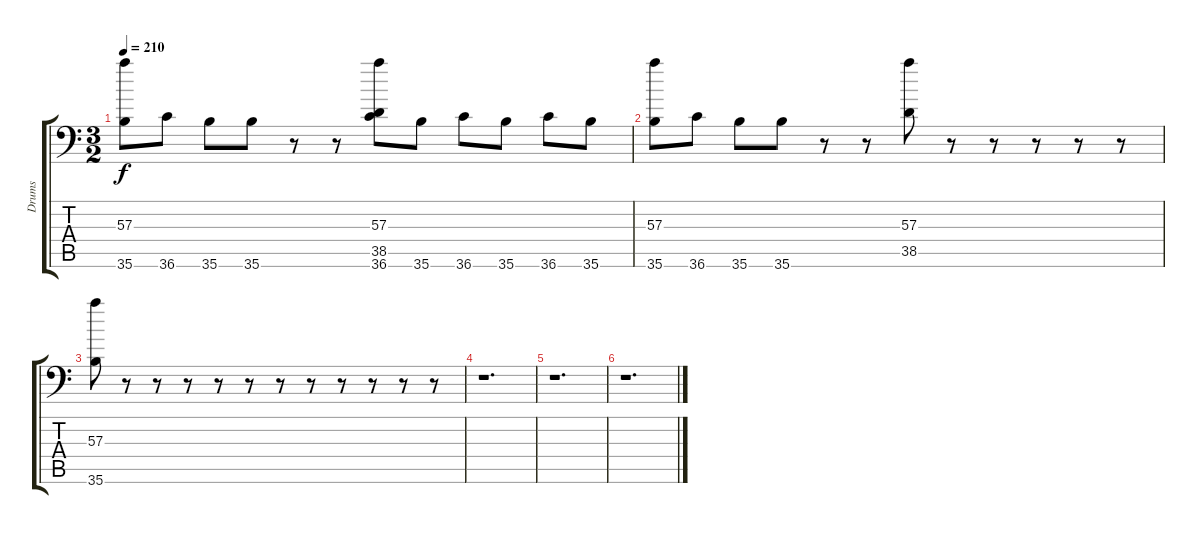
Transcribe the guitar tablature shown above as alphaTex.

\track ("Drums" "Drums") {instrument acousticgrandpiano}
\staff {score tabs}
\tuning (C-1 C-1 C-1 C-1 C-1 C-1) {hide}
\ts (3 2)
\tempo 210
\clef f4
\ks c
(57.3 35.6).8{dy f} 36.6.8 35.6.8 35.6.8 r.8 r.8 (57.3 38.5 36.6).8 35.6.8 36.6.8 35.6.8 36.6.8 35.6.8 |
(57.3 35.6).8 36.6.8 35.6.8 35.6.8 r.8 r.8 (57.3 38.5).8 r.8 r.8 r.8 r.8 r.8 |
(57.3 35.6).8 r.8 r.8 r.8 r.8 r.8 r.8 r.8 r.8 r.8 r.8 r.8 |
r.1{d} |
r.1{d} |
r.1{d}
